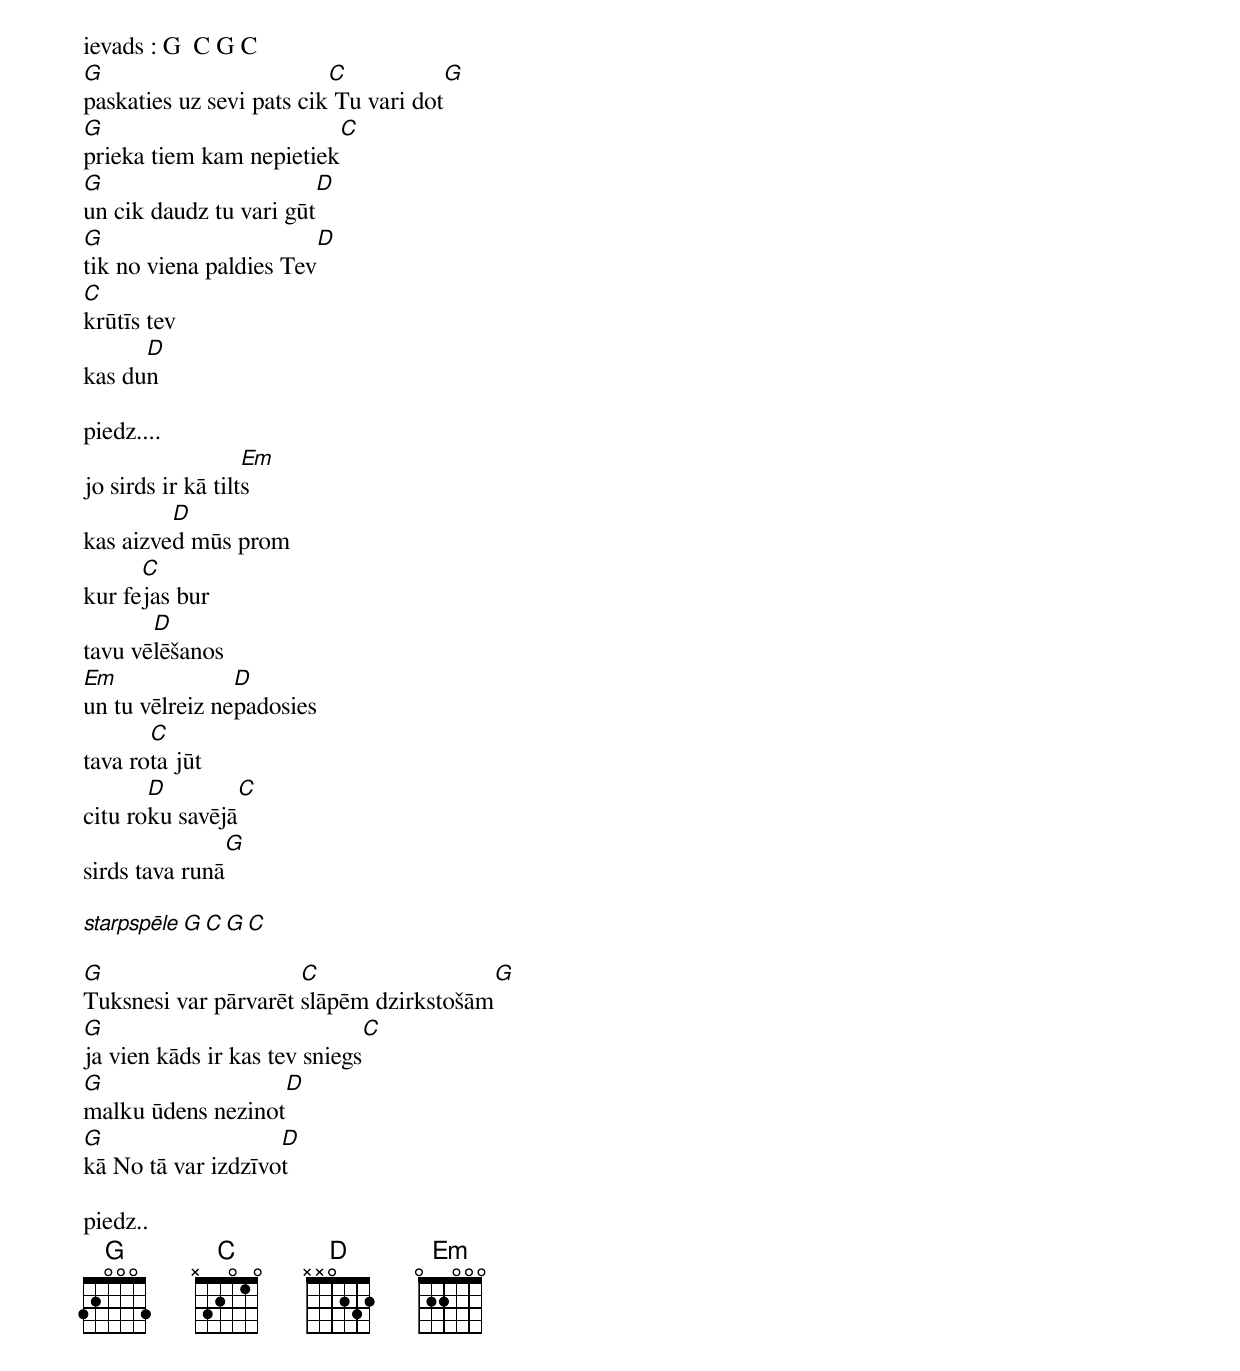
ievads : G  C G C
G                         C                     G
paskaties uz sevi pats cik Tu vari dot
G                         C
prieka tiem kam nepietiek
G                           D
un cik daudz tu vari gūt
G                          D
tik no viena paldies Tev
C
krūtīs tev
      D
kas dun

piedz....
                   Em
jo sirds ir kā tilts
         D
kas aizved mūs prom
      C
kur fejas bur
       D
tavu vēlēšanos
Em              D
un tu vēlreiz nepadosies
       C
tava rota jūt
       D            C
citu roku savējā
                G
sirds tava runā

starpspēle G C G C

G                     C                      G
Tuksnesi var pārvarēt slāpēm dzirkstošām
G                             C
ja vien kāds ir kas tev sniegs
G                      D
malku ūdens nezinot
G                   D
kā No tā var izdzīvot

piedz..
